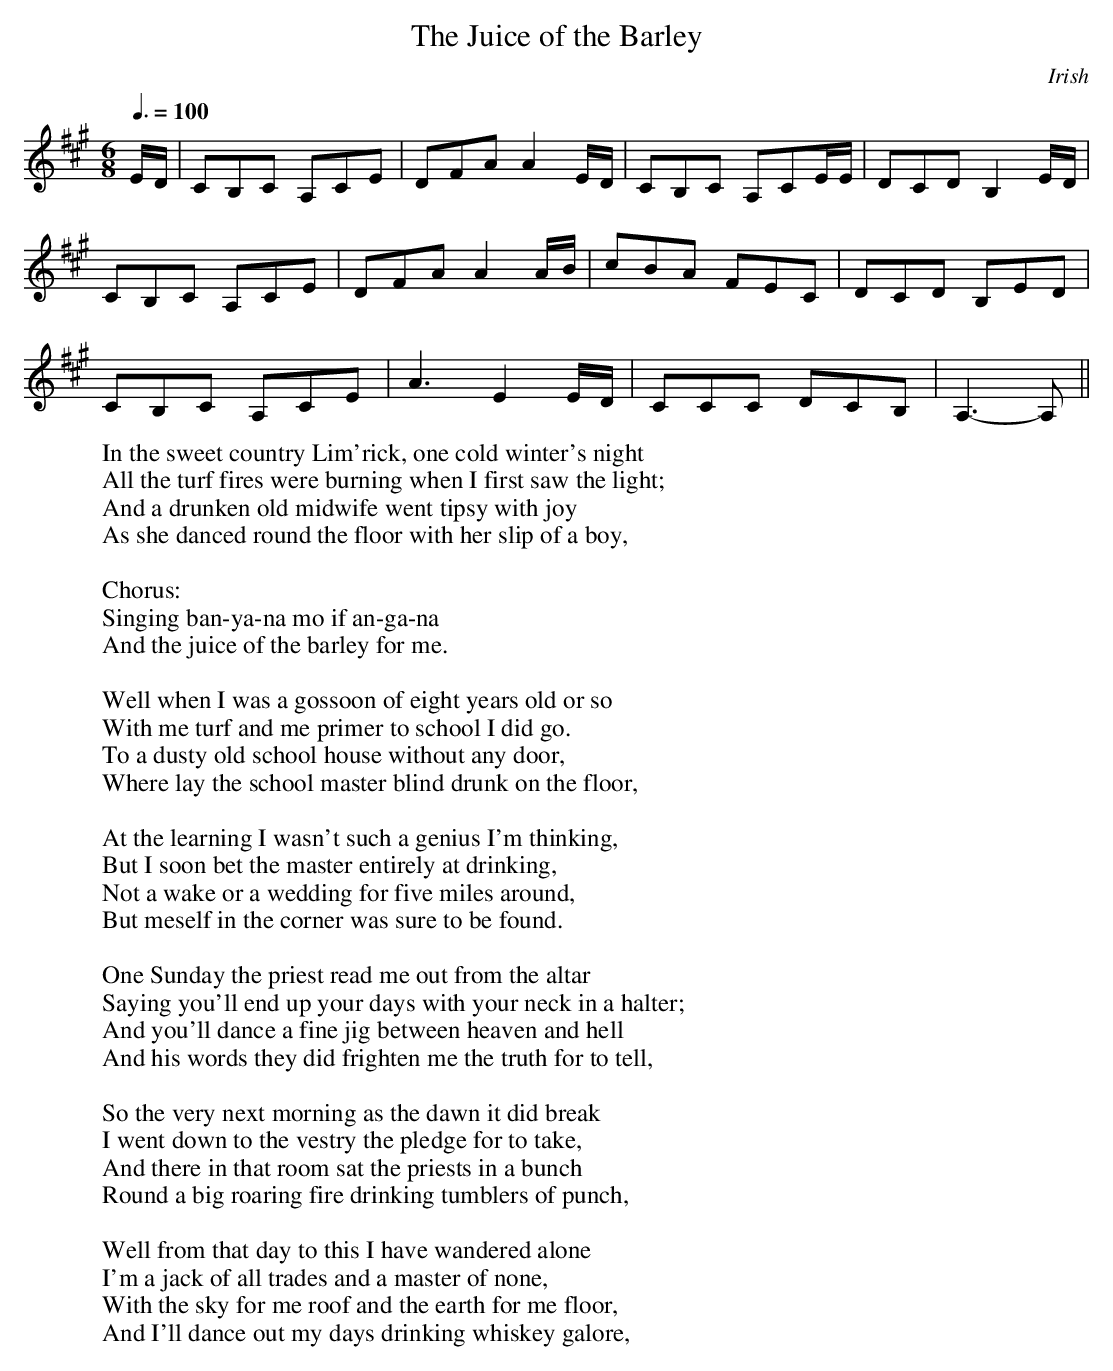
X:1
T:Juice of the Barley, The
O:Irish
M:6/8
L:1/8
Q:3/8=100
W:In the sweet country Lim'rick, one cold winter's night
W:All the turf fires were burning when I first saw the light;
W:And a drunken old midwife went tipsy with joy
W:As she danced round the floor with her slip of a boy,
W:
W:  Chorus:
W:  Singing ban-ya-na mo if an-ga-na
W:  And the juice of the barley for me.
W:
W:Well when I was a gossoon of eight years old or so
W:With me turf and me primer to school I did go.
W:To a dusty old school house without any door,
W:Where lay the school master blind drunk on the floor,
W:
W:At the learning I wasn't such a genius I'm thinking,
W:But I soon bet the master entirely at drinking,
W:Not a wake or a wedding for five miles around,
W:But meself in the corner was sure to be found.
W:
W:One Sunday the priest read me out from the altar
W:Saying you'll end up your days with your neck in a halter;
W:And you'll dance a fine jig between heaven and hell
W:And his words they did frighten me the truth for to tell,
W:
W:So the very next morning as the dawn it did break
W:I went down to the vestry the pledge for to take,
W:And there in that room sat the priests in a bunch
W:Round a big roaring fire drinking tumblers of punch,
W:
W:Well from that day to this I have wandered alone
W:I'm a jack of all trades and a master of none,
W:With the sky for me roof and the earth for me floor,
W:And I'll dance out my days drinking whiskey galore,
K:A
E/D/|CB,C A,CE|DFA A2E/D/|CB,C A,CE/E/ |DCD B,2E/D/|
CB,C A,CE|DFA A2A/B/|cBA FEC|DCD B,ED |
CB,C A,CE|A3 E2E/D/|CCC DCB,|A,3- A,||
